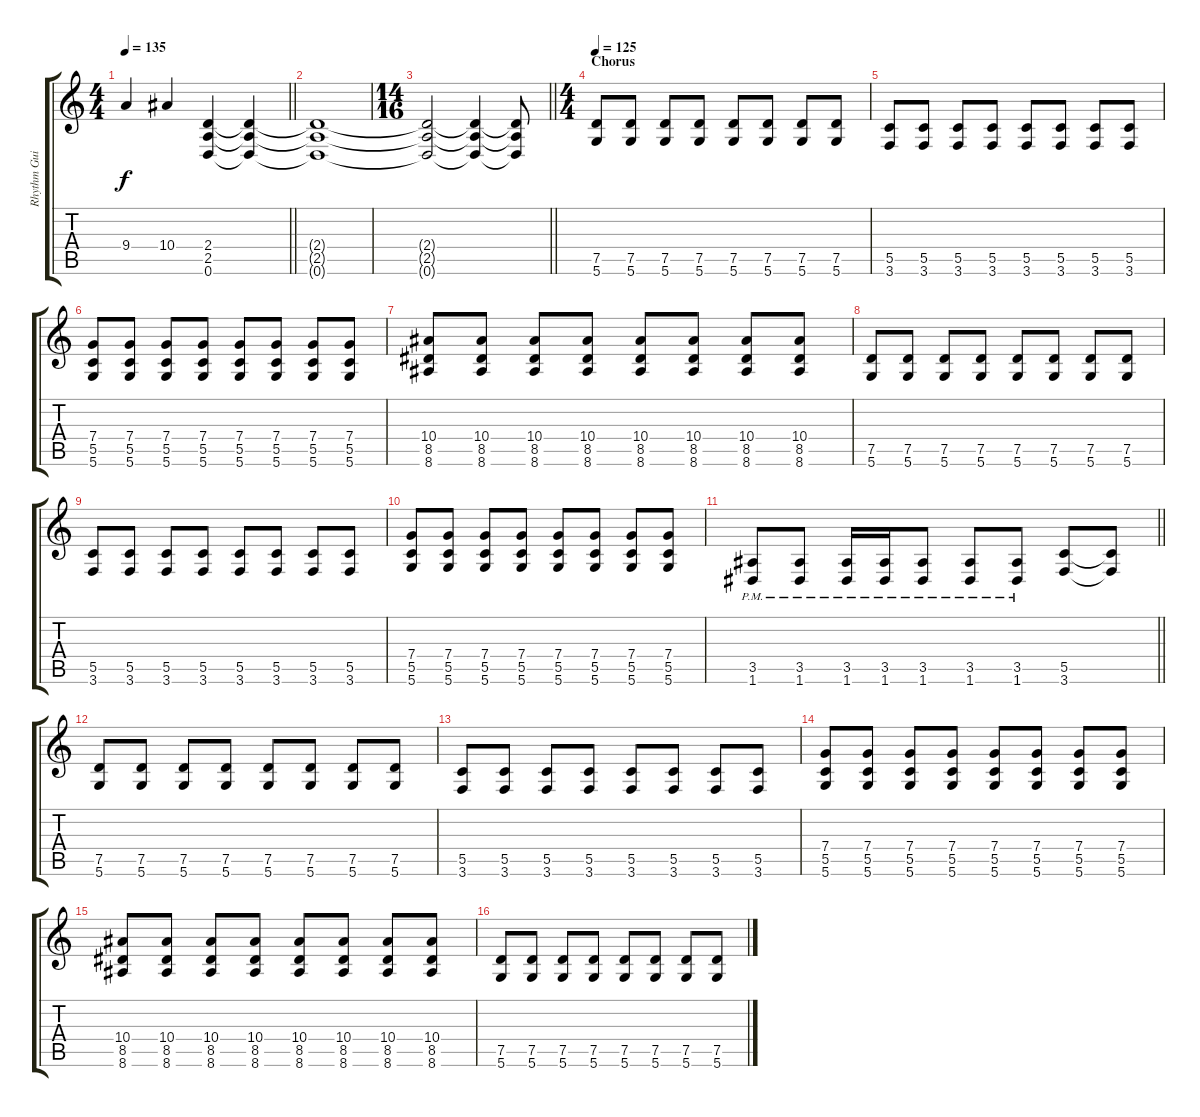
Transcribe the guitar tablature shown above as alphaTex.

\track ("Rhythm Guitar" "Rhythm Gui") {instrument distortionguitar}
\staff {score tabs}
\tuning (D4 A3 F3 C3 G2 D2) {hide}
\ts (4 4)
\tempo 135
\clef g2
\barLineRight lightlight
\ks c
9.4.4{dy f} 10.4.4 (2.4 2.5 0.6).4 (2.4{t} 2.5{t} 0.6{t}).4 |
(2.4{t} 2.5{t} 0.6{t}).1 |
\ts (14 16)
\barLineRight lightlight
(2.4{t} 2.5{t} 0.6{t}).2 (2.4{t} 2.5{t} 0.6{t}).4 (2.4{t} 2.5{t} 0.6{t}).8 |
\ts (4 4)
\section ("" "Chorus")
\tempo 125
(7.5 5.6).8 (7.5 5.6).8 (7.5 5.6).8 (7.5 5.6).8 (7.5 5.6).8 (7.5 5.6).8 (7.5 5.6).8 (7.5 5.6).8 |
(5.5 3.6).8 (5.5 3.6).8 (5.5 3.6).8 (5.5 3.6).8 (5.5 3.6).8 (5.5 3.6).8 (5.5 3.6).8 (5.5 3.6).8 |
(7.4 5.5 5.6).8 (7.4 5.5 5.6).8 (7.4 5.5 5.6).8 (7.4 5.5 5.6).8 (7.4 5.5 5.6).8 (7.4 5.5 5.6).8 (7.4 5.5 5.6).8 (7.4 5.5 5.6).8 |
(10.4 8.5 8.6).8 (10.4 8.5 8.6).8 (10.4 8.5 8.6).8 (10.4 8.5 8.6).8 (10.4 8.5 8.6).8 (10.4 8.5 8.6).8 (10.4 8.5 8.6).8 (10.4 8.5 8.6).8 |
(7.5 5.6).8 (7.5 5.6).8 (7.5 5.6).8 (7.5 5.6).8 (7.5 5.6).8 (7.5 5.6).8 (7.5 5.6).8 (7.5 5.6).8 |
(5.5 3.6).8 (5.5 3.6).8 (5.5 3.6).8 (5.5 3.6).8 (5.5 3.6).8 (5.5 3.6).8 (5.5 3.6).8 (5.5 3.6).8 |
(7.4 5.5 5.6).8 (7.4 5.5 5.6).8 (7.4 5.5 5.6).8 (7.4 5.5 5.6).8 (7.4 5.5 5.6).8 (7.4 5.5 5.6).8 (7.4 5.5 5.6).8 (7.4 5.5 5.6).8 |
\barLineRight lightlight
(3.5{pm} 1.6{pm}).8 (3.5{pm} 1.6{pm}).8 (3.5{pm} 1.6{pm}).16 (3.5{pm} 1.6{pm}).16 (3.5{pm} 1.6{pm}).8 (3.5{pm} 1.6{pm}).8 (3.5{pm} 1.6{pm}).8 (5.5 3.6).8 (5.5{t} 3.6{t}).8 |
(7.5 5.6).8 (7.5 5.6).8 (7.5 5.6).8 (7.5 5.6).8 (7.5 5.6).8 (7.5 5.6).8 (7.5 5.6).8 (7.5 5.6).8 |
(5.5 3.6).8 (5.5 3.6).8 (5.5 3.6).8 (5.5 3.6).8 (5.5 3.6).8 (5.5 3.6).8 (5.5 3.6).8 (5.5 3.6).8 |
(7.4 5.5 5.6).8 (7.4 5.5 5.6).8 (7.4 5.5 5.6).8 (7.4 5.5 5.6).8 (7.4 5.5 5.6).8 (7.4 5.5 5.6).8 (7.4 5.5 5.6).8 (7.4 5.5 5.6).8 |
(10.4 8.5 8.6).8 (10.4 8.5 8.6).8 (10.4 8.5 8.6).8 (10.4 8.5 8.6).8 (10.4 8.5 8.6).8 (10.4 8.5 8.6).8 (10.4 8.5 8.6).8 (10.4 8.5 8.6).8 |
(7.5 5.6).8 (7.5 5.6).8 (7.5 5.6).8 (7.5 5.6).8 (7.5 5.6).8 (7.5 5.6).8 (7.5 5.6).8 (7.5 5.6).8
